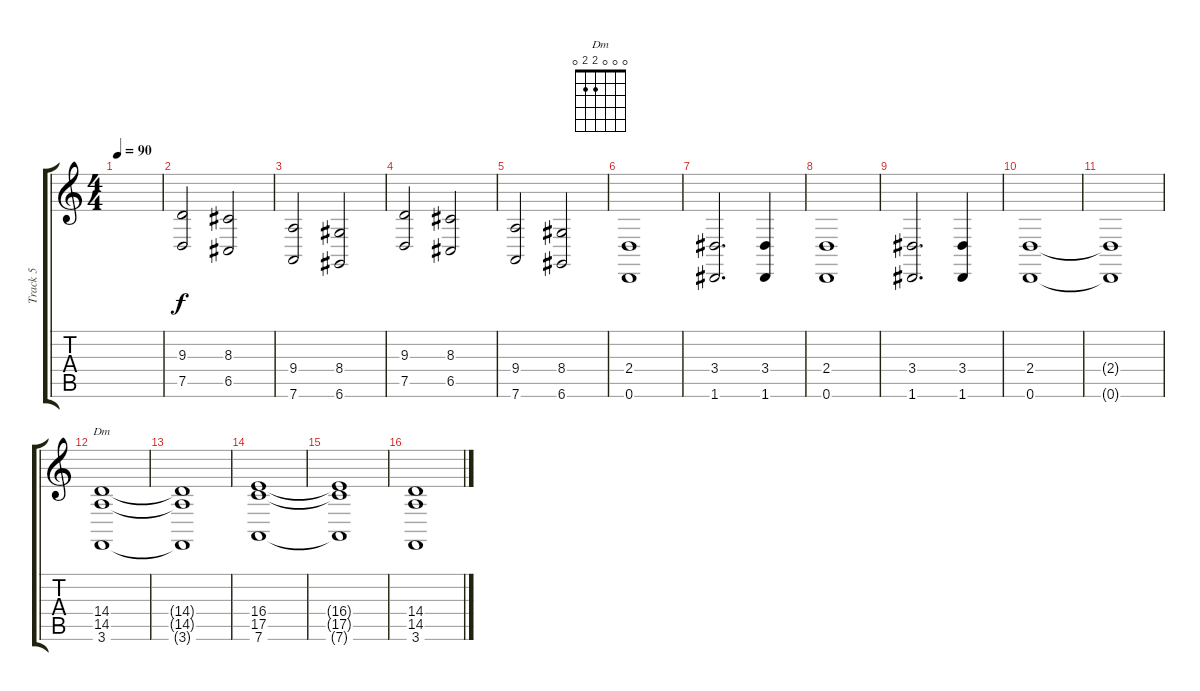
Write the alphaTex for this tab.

\track ("Track 5" "Track 5") {instrument choiraahs}
\staff {score tabs}
\tuning (D4 A3 F3 C3 G2 D2) {hide}
\chord ("Dm" 0 0 0 2 2 0)
\ts (4 4)
\tempo 90
\clef g2
\ks c
|
(9.3 7.5).2 (8.3 6.5).2 |
(9.4 7.6).2 (8.4 6.6).2 |
(9.3 7.5).2 (8.3 6.5).2 |
(9.4 7.6).2 (8.4 6.6).2 |
(2.4 0.6).1 |
(3.4 1.6).2{d} (3.4 1.6).4 |
(2.4 0.6).1 |
(3.4 1.6).2{d} (3.4 1.6).4 |
(2.4 0.6).1 |
(2.4{t} 0.6{t}).1 |
(14.4 14.5 3.6).1{ch "Dm"} |
(14.4{t} 14.5{t} 3.6{t}).1 |
(16.4 17.5 7.6).1 |
(16.4{t} 17.5{t} 7.6{t}).1 |
(14.4 14.5 3.6).1
